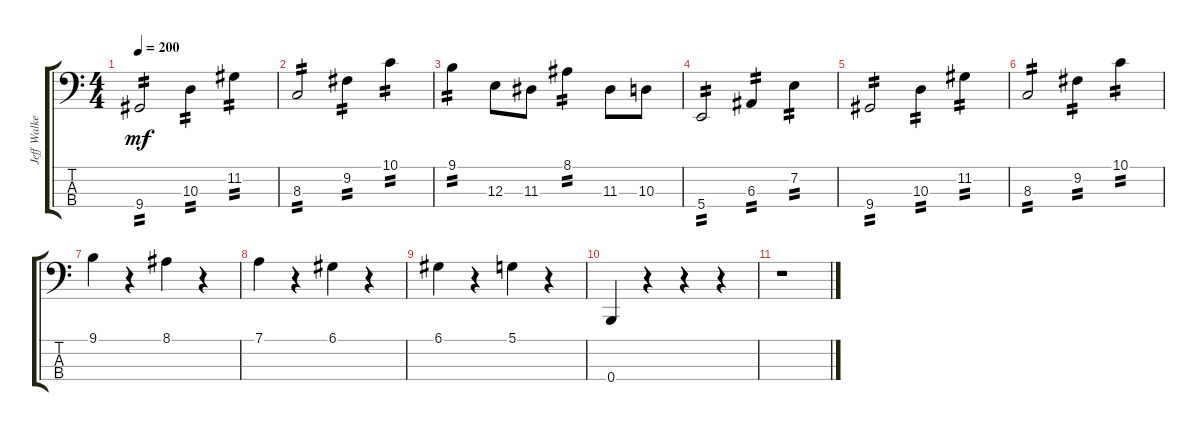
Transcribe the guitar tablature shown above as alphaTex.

\track ("Jeff Walker" "Jeff Walke") {instrument electricbasspick}
\staff {score tabs}
\tuning (D2 A1 E1 B0) {hide}
\ts (4 4)
\tempo 200
\clef f4
\ks c
9.4.2{tp 2 dy mf} 10.3.4{tp 2} 11.2.4{tp 2} |
8.3.2{tp 2} 9.2.4{tp 2} 10.1.4{tp 2} |
9.1.4{tp 2} 12.3.8 11.3.8 8.1.4{tp 2} 11.3.8 10.3.8 |
5.4.2{tp 2} 6.3.4{tp 2} 7.2.4{tp 2} |
9.4.2{tp 2} 10.3.4{tp 2} 11.2.4{tp 2} |
8.3.2{tp 2} 9.2.4{tp 2} 10.1.4{tp 2} |
9.1.4 r.4 8.1.4 r.4 |
7.1.4 r.4 6.1.4 r.4 |
6.1.4 r.4 5.1.4 r.4 |
0.4.4 r.4 r.4 r.4 |
r.1
